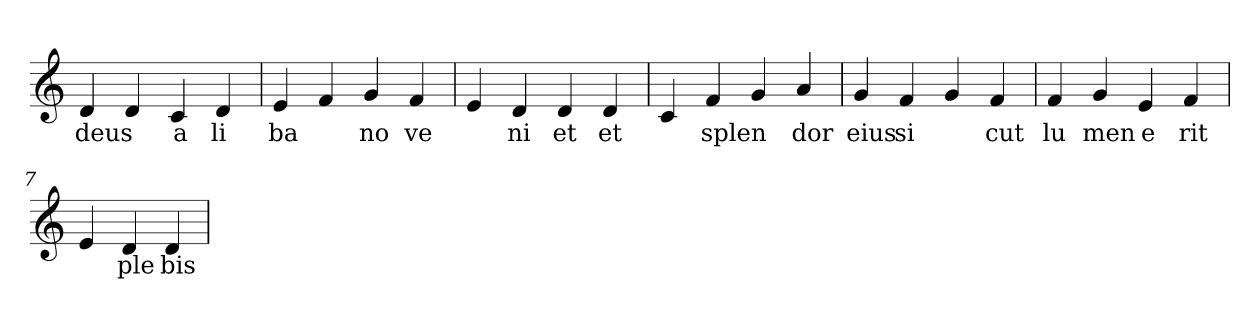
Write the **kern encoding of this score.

**kern	**text
*part1	*part1
*staff1	*staff1
*clefG2	*
=1	=1
4d	deus
4d	.
4c	a
4d	li
=2	=2
4e	ba
4f	.
4g	no
4f	ve
=3	=3
4e	.
4d	ni
4d	et
4d	et
=4	=4
4c	.
4f	splen
4g	.
4a	dor
=5	=5
4g	eius
4f	si
4g	.
4f	cut
=6	=6
4f	lu
4g	men
4e	e
4f	rit
=7	=7
4e	.
4d	ple
4d	bis
=	=
*-	*-
